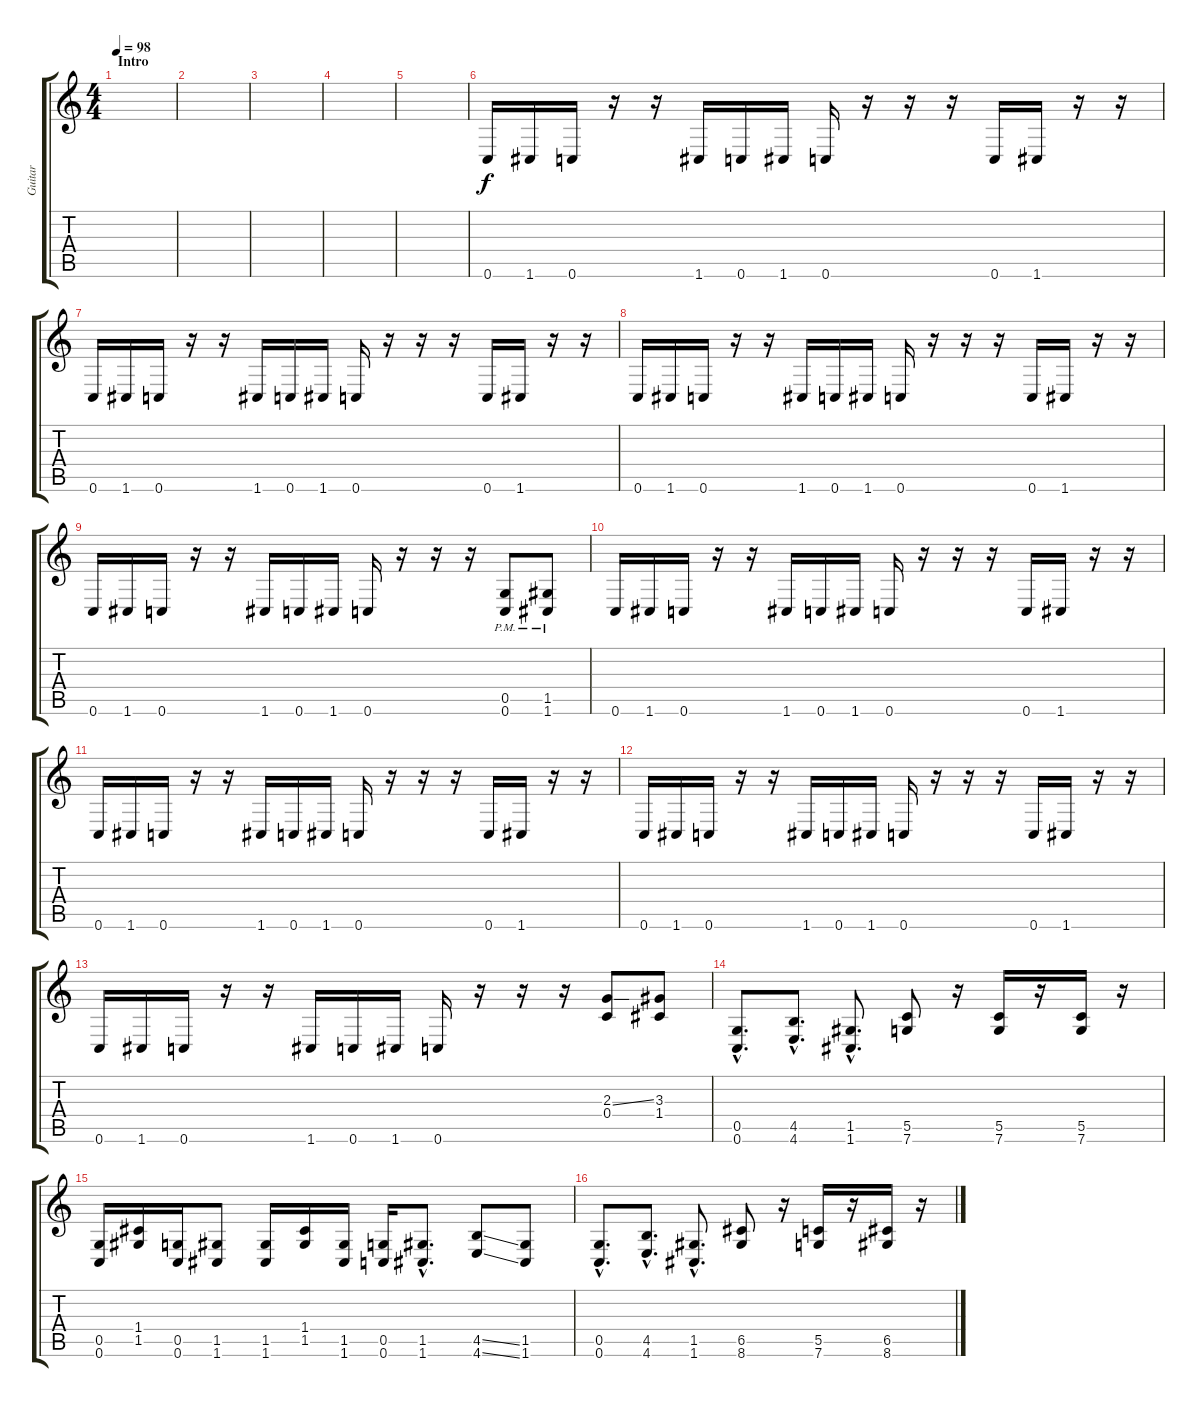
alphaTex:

\track ("Guitar" "Guitar") {instrument distortionguitar}
\staff {score tabs}
\tuning (D4 A3 F3 C3 G2 C2) {hide}
\ts (4 4)
\section ("" "Intro")
\tempo 98
\clef g2
\ks c
|
|
|
|
|
0.6.16 1.6.16 0.6.16 r.16 r.16 1.6.16 0.6.16 1.6.16 0.6.16 r.16 r.16 r.16 0.6.16 1.6.16 r.16 r.16 |
0.6.16 1.6.16 0.6.16 r.16 r.16 1.6.16 0.6.16 1.6.16 0.6.16 r.16 r.16 r.16 0.6.16 1.6.16 r.16 r.16 |
0.6.16 1.6.16 0.6.16 r.16 r.16 1.6.16 0.6.16 1.6.16 0.6.16 r.16 r.16 r.16 0.6.16 1.6.16 r.16 r.16 |
0.6.16 1.6.16 0.6.16 r.16 r.16 1.6.16 0.6.16 1.6.16 0.6.16 r.16 r.16 r.16 (0.5{pm} 0.6{pm}).8 (1.5{pm} 1.6{pm}).8 |
0.6.16 1.6.16 0.6.16 r.16 r.16 1.6.16 0.6.16 1.6.16 0.6.16 r.16 r.16 r.16 0.6.16 1.6.16 r.16 r.16 |
0.6.16 1.6.16 0.6.16 r.16 r.16 1.6.16 0.6.16 1.6.16 0.6.16 r.16 r.16 r.16 0.6.16 1.6.16 r.16 r.16 |
0.6.16 1.6.16 0.6.16 r.16 r.16 1.6.16 0.6.16 1.6.16 0.6.16 r.16 r.16 r.16 0.6.16 1.6.16 r.16 r.16 |
0.6.16 1.6.16 0.6.16 r.16 r.16 1.6.16 0.6.16 1.6.16 0.6.16 r.16 r.16 r.16 (2.3{ss} 0.4).8 (3.3 1.4).8 |
(0.5{hac} 0.6{hac}).8{d} (4.5{hac} 4.6{hac}).8{d} (1.5{hac} 1.6{hac}).8{d} (5.5 7.6).8 r.16 (5.5 7.6).16 r.16 (5.5 7.6).16 r.16 |
(0.5 0.6).16 (1.4 1.5).16 (0.5 0.6).16 (1.5 1.6).8 (1.5 1.6).16 (1.4 1.5).16 (1.5 1.6).16 (0.5 0.6).16 (1.5{hac} 1.6{hac}).8{d} (4.5{ss} 4.6{ss}).8 (1.5 1.6).8 |
(0.5{hac} 0.6{hac}).8{d} (4.5{hac} 4.6{hac}).8{d} (1.5{hac} 1.6{hac}).8{d} (6.5 8.6).8 r.16 (5.5 7.6).16 r.16 (6.5 8.6).16 r.16
